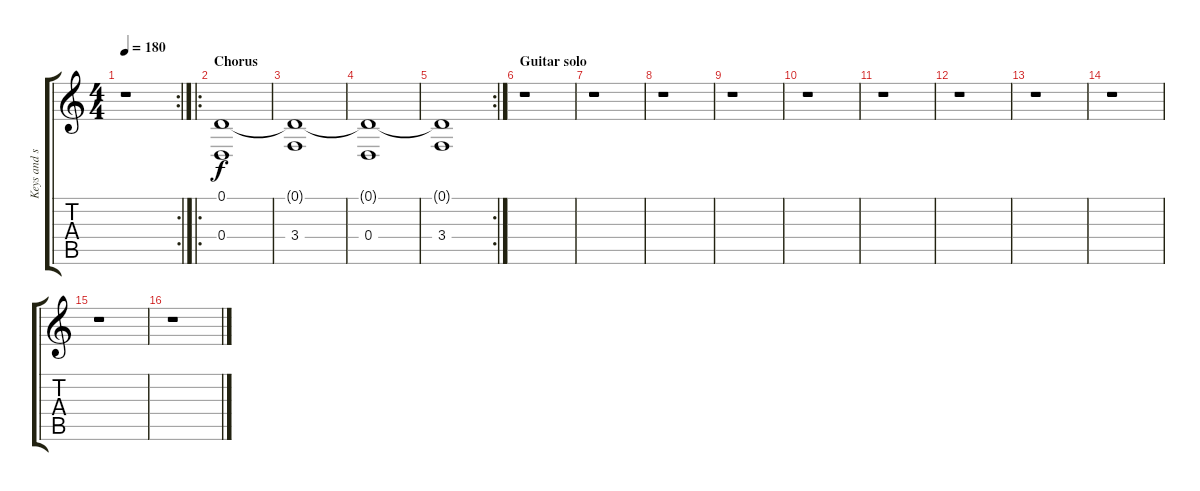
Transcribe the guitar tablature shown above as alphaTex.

\track ("Keys and synths" "Keys and s") {instrument drawbarorgan}
\staff {score tabs}
\tuning (D4 A3 Gb3 D3 A2 D2) {hide}
\rc 2
\ts (4 4)
\tempo 180
\clef g2
\ks c
r.1{dy f} |
\ro
\section ("" "Chorus")
(0.1 0.4).1 |
(0.1{t} 3.4).1 |
(0.1{t} 0.4).1 |
\rc 2
(0.1{t} 3.4).1 |
\section ("" "Guitar solo")
r.1 |
r.1 |
r.1 |
r.1 |
r.1 |
r.1 |
r.1 |
r.1 |
r.1 |
r.1 |
r.1
